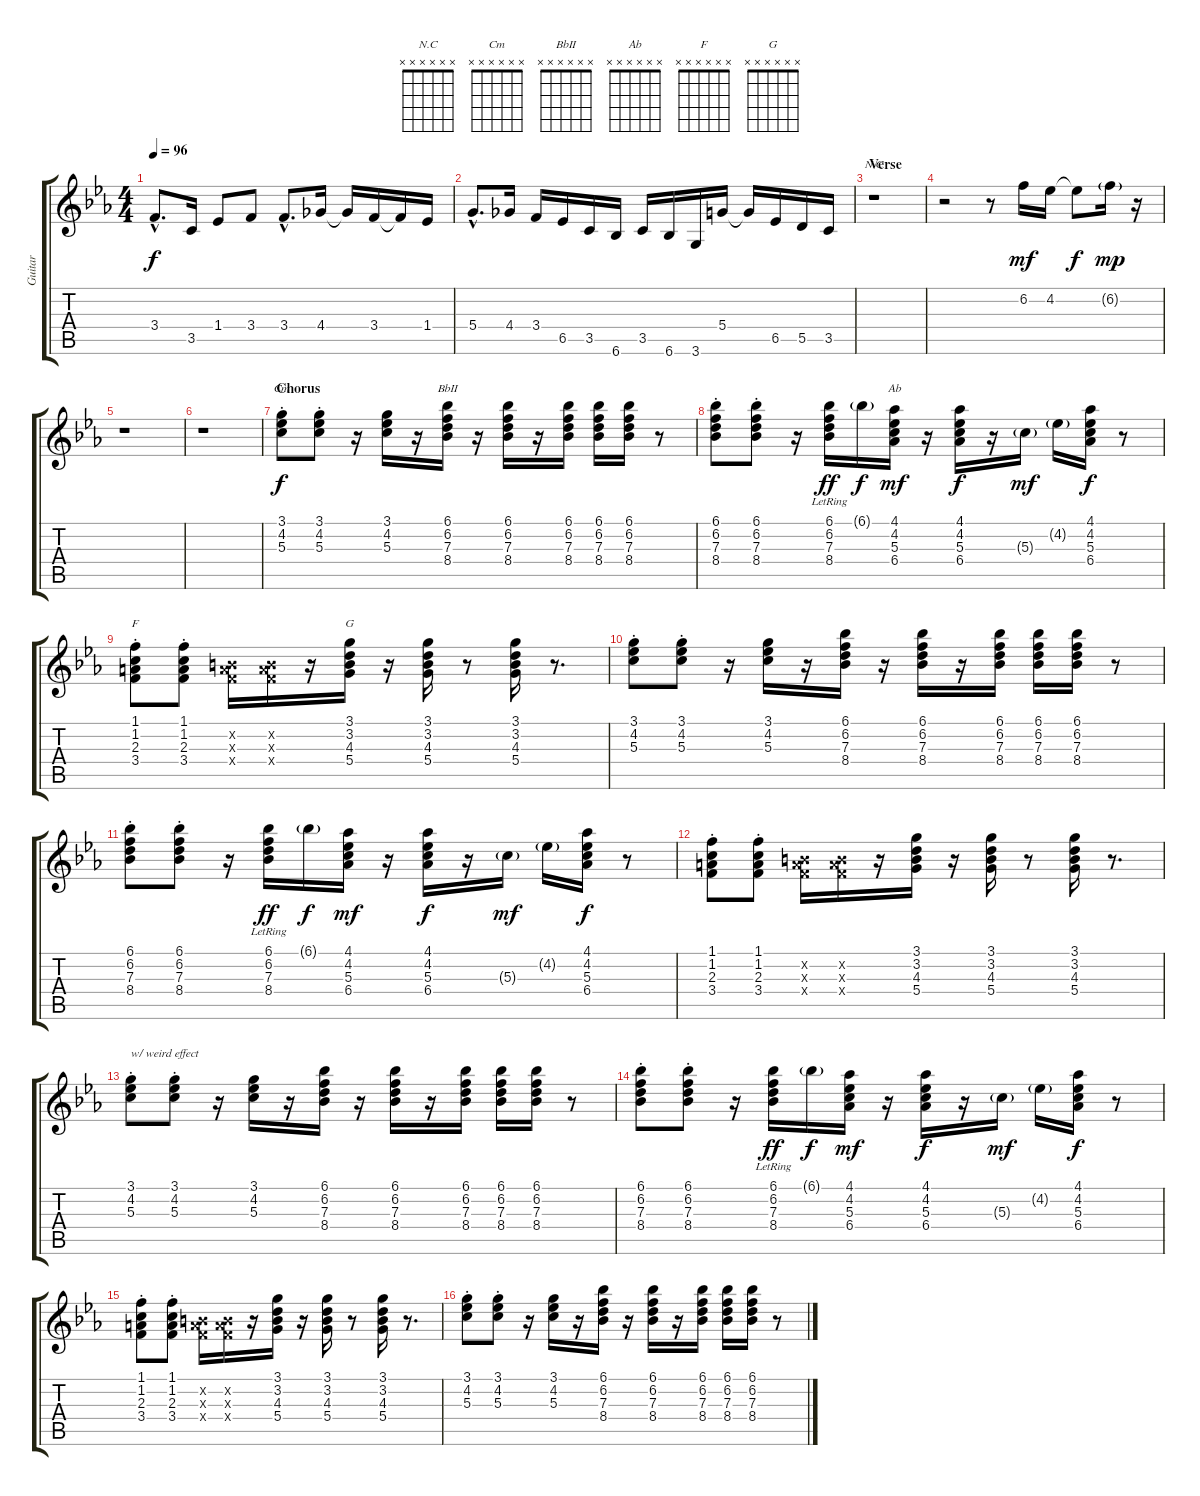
\track ("Guitar" "Guitar") {instrument electricguitarclean}
\staff {score tabs}
\tuning (E4 B3 G3 D3 A2 E2) {hide}
\chord ("N.C" x x x x x x) {firstfret 0}
\chord ("Cm" x x x x x x) {firstfret 0}
\chord ("BbII" x x x x x x) {firstfret 0}
\chord ("Ab" x x x x x x) {firstfret 0}
\chord ("F" x x x x x x) {firstfret 0}
\chord ("G" x x x x x x) {firstfret 0}
\ts (4 4)
\tempo 96
\clef g2
\ks eb
3.4{hac}.8{d dy f} 3.5.16 1.4.8 3.4.8 3.4{hac}.8{d} 4.4.16 4.4{t}.16 3.4.16 3.4{t}.16 1.4.16 |
5.4{hac}.8{d} 4.4.16 3.4.16 6.5.16 3.5.16 6.6.16 3.5.16 6.6.16 3.6.16 5.4.16 5.4{t}.16 6.5.16 5.5.16 3.5.16 |
\section ("" "Verse")
r.1{ch "N.C"} |
r.2 r.8 6.2.16{dy mf} 4.2.16 4.2{t}.8{dy f} 6.2{g}.16{dy mp} r.16 |
r.1 |
r.1 |
\section ("" "Chorus")
(3.1{st} 4.2{st} 5.3{st}).8{ch "Cm" dy f} (3.1{st} 4.2{st} 5.3{st}).8 r.16 (3.1 4.2 5.3).16 r.16 (6.1 6.2 7.3 8.4).16{ch "BbII"} r.16 (6.1 6.2 7.3 8.4).16 r.16 (6.1 6.2 7.3 8.4).16 (6.1 6.2 7.3 8.4).16 (6.1 6.2 7.3 8.4).16 r.8 |
(6.1{st} 6.2{st} 7.3{st} 8.4{st}).8 (6.1{st} 6.2{st} 7.3{st} 8.4{st}).8 r.16 (6.1 6.2{lr} 7.3{lr} 8.4{lr}).16{dy ff} 6.1{g}.16{dy f} (4.1 4.2 5.3 6.4).16{ch "Ab" dy mf} r.16 (4.1 4.2 5.3 6.4).16{dy f} r.16 5.3{g}.16{dy mf} 4.2{g}.16 (4.1 4.2 5.3 6.4).16{dy f} r.8 |
(1.1{st} 1.2{st} 2.3{st} 3.4{st}).8{ch "F"} (1.1{st} 1.2{st} 2.3{st} 3.4{st}).8 (0.2{x} 2.3{x} 3.4{x}).16 (0.2{x} 2.3{x} 3.4{x}).16 r.16 (3.1 3.2 4.3 5.4).16{ch "G"} r.16 (3.1 3.2 4.3 5.4).16 r.8 (3.1 3.2 4.3 5.4).16 r.8{d} |
(3.1{st} 4.2{st} 5.3{st}).8 (3.1{st} 4.2{st} 5.3{st}).8 r.16 (3.1 4.2 5.3).16 r.16 (6.1 6.2 7.3 8.4).16 r.16 (6.1 6.2 7.3 8.4).16 r.16 (6.1 6.2 7.3 8.4).16 (6.1 6.2 7.3 8.4).16 (6.1 6.2 7.3 8.4).16 r.8 |
(6.1{st} 6.2{st} 7.3{st} 8.4{st}).8 (6.1{st} 6.2{st} 7.3{st} 8.4{st}).8 r.16 (6.1 6.2{lr} 7.3{lr} 8.4{lr}).16{dy ff} 6.1{g}.16{dy f} (4.1 4.2 5.3 6.4).16{dy mf} r.16 (4.1 4.2 5.3 6.4).16{dy f} r.16 5.3{g}.16{dy mf} 4.2{g}.16 (4.1 4.2 5.3 6.4).16{dy f} r.8 |
(1.1{st} 1.2{st} 2.3{st} 3.4{st}).8 (1.1{st} 1.2{st} 2.3{st} 3.4{st}).8 (0.2{x} 2.3{x} 3.4{x}).16 (0.2{x} 2.3{x} 3.4{x}).16 r.16 (3.1 3.2 4.3 5.4).16 r.16 (3.1 3.2 4.3 5.4).16 r.8 (3.1 3.2 4.3 5.4).16 r.8{d} |
(3.1{st} 4.2{st} 5.3{st}).8{txt "w/ weird effect"} (3.1{st} 4.2{st} 5.3{st}).8 r.16 (3.1 4.2 5.3).16 r.16 (6.1 6.2 7.3 8.4).16 r.16 (6.1 6.2 7.3 8.4).16 r.16 (6.1 6.2 7.3 8.4).16 (6.1 6.2 7.3 8.4).16 (6.1 6.2 7.3 8.4).16 r.8 |
(6.1{st} 6.2{st} 7.3{st} 8.4{st}).8 (6.1{st} 6.2{st} 7.3{st} 8.4{st}).8 r.16 (6.1 6.2{lr} 7.3{lr} 8.4{lr}).16{dy ff} 6.1{g}.16{dy f} (4.1 4.2 5.3 6.4).16{dy mf} r.16 (4.1 4.2 5.3 6.4).16{dy f} r.16 5.3{g}.16{dy mf} 4.2{g}.16 (4.1 4.2 5.3 6.4).16{dy f} r.8 |
(1.1{st} 1.2{st} 2.3{st} 3.4{st}).8 (1.1{st} 1.2{st} 2.3{st} 3.4{st}).8 (0.2{x} 2.3{x} 3.4{x}).16 (0.2{x} 2.3{x} 3.4{x}).16 r.16 (3.1 3.2 4.3 5.4).16 r.16 (3.1 3.2 4.3 5.4).16 r.8 (3.1 3.2 4.3 5.4).16 r.8{d} |
(3.1{st} 4.2{st} 5.3{st}).8 (3.1{st} 4.2{st} 5.3{st}).8 r.16 (3.1 4.2 5.3).16 r.16 (6.1 6.2 7.3 8.4).16 r.16 (6.1 6.2 7.3 8.4).16 r.16 (6.1 6.2 7.3 8.4).16 (6.1 6.2 7.3 8.4).16 (6.1 6.2 7.3 8.4).16 r.8
